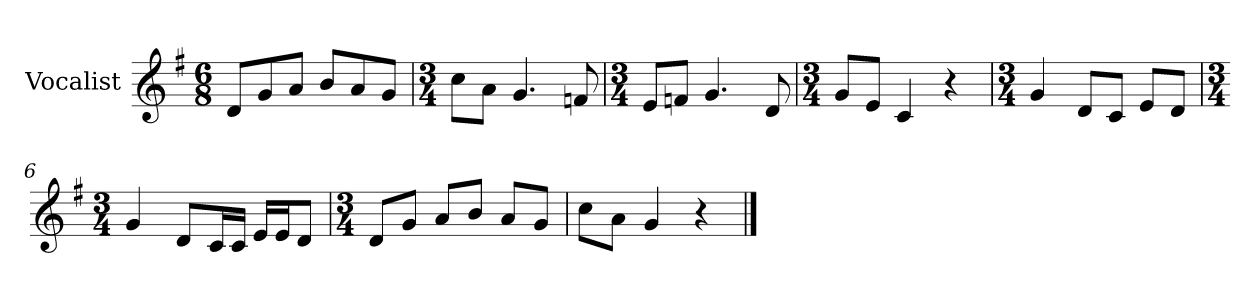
**kern
*part1
*staff1
*I"Vocalist
*k[f#]
*G:
*M6/8
=1
8dL
8g
8aJ
8bL
8a
8gJ
=2
*M3/4
8ccL
8aJ
4.g
8fn
=3
*M3/4
8eL
8fnJ
4.g
8d
=4
*M3/4
8gL
8eJ
4c
4r
=5
*M3/4
4g
8dL
8cJ
8eL
8dJ
=6
*M3/4
4g
8dL
16cL
16cJJ
16eLL
16eJ
8dJ
=7
*M3/4
8dL
8gJ
8aL
8bJ
8aL
8gJ
=8
8ccL
8aJ
4g
4r
==
*-
